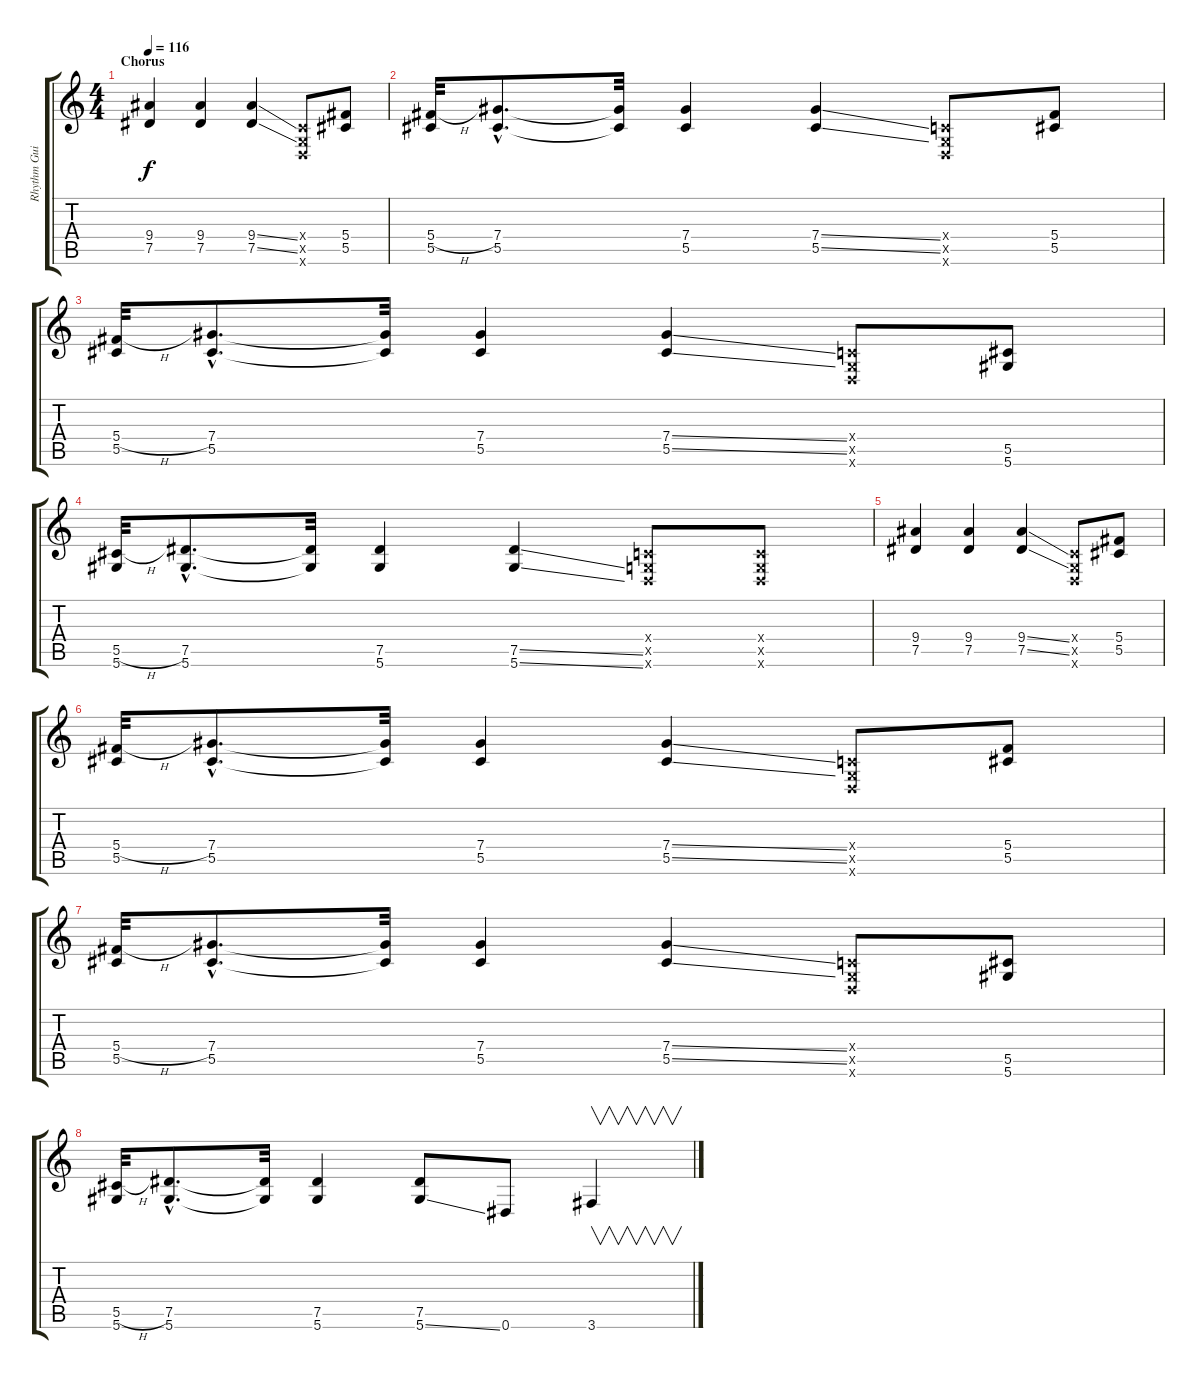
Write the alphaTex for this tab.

\track ("Rhythm Guitar" "Rhythm Gui") {instrument electricguitarclean}
\staff {score tabs}
\tuning (Eb4 Bb3 Gb3 Db3 Ab2 Eb2) {hide}
\ts (4 4)
\section ("" "Chorus")
\tempo 116
\clef g2
\ks c
(9.4 7.5).4{dy f} (9.4 7.5).4 (9.4{ss} 7.5{ss}).4 (-1.4{x} -1.5{x} -1.6{x}).8 (5.4 5.5).8 |
(5.4{h} 5.5).32 (7.4{hac} 5.5{hac}).8{d} (7.4{t} 5.5{t}).32 (7.4 5.5).4 (7.4{ss} 5.5{ss}).4 (-1.4{x} -1.5{x} -1.6{x}).8 (5.4 5.5).8 |
(5.4{h} 5.5).32 (7.4{hac} 5.5{hac}).8{d} (7.4{t} 5.5{t}).32 (7.4 5.5).4 (7.4{ss} 5.5{ss}).4 (-1.4{x} -1.5{x} -1.6{x}).8 (5.5 5.6).8 |
(5.5{h} 5.6).32 (7.5{hac} 5.6{hac}).8{d} (7.5{t} 5.6{t}).32 (7.5 5.6).4 (7.5{ss} 5.6{ss}).4 (-1.4{x} -1.5{x} -1.6{x}).8 (-1.4{x} -1.5{x} -1.6{x}).8 |
(9.4 7.5).4 (9.4 7.5).4 (9.4{ss} 7.5{ss}).4 (-1.4{x} -1.5{x} -1.6{x}).8 (5.4 5.5).8 |
(5.4{h} 5.5).32 (7.4{hac} 5.5{hac}).8{d} (7.4{t} 5.5{t}).32 (7.4 5.5).4 (7.4{ss} 5.5{ss}).4 (-1.4{x} -1.5{x} -1.6{x}).8 (5.4 5.5).8 |
(5.4{h} 5.5).32 (7.4{hac} 5.5{hac}).8{d} (7.4{t} 5.5{t}).32 (7.4 5.5).4 (7.4{ss} 5.5{ss}).4 (-1.4{x} -1.5{x} -1.6{x}).8 (5.5 5.6).8 |
(5.5{h} 5.6).32 (7.5{hac} 5.6{hac}).8{d} (7.5{t} 5.6{t}).32 (7.5 5.6).4 (7.5{ss} 5.6{ss}).8 0.6.8 3.6.4{v}
